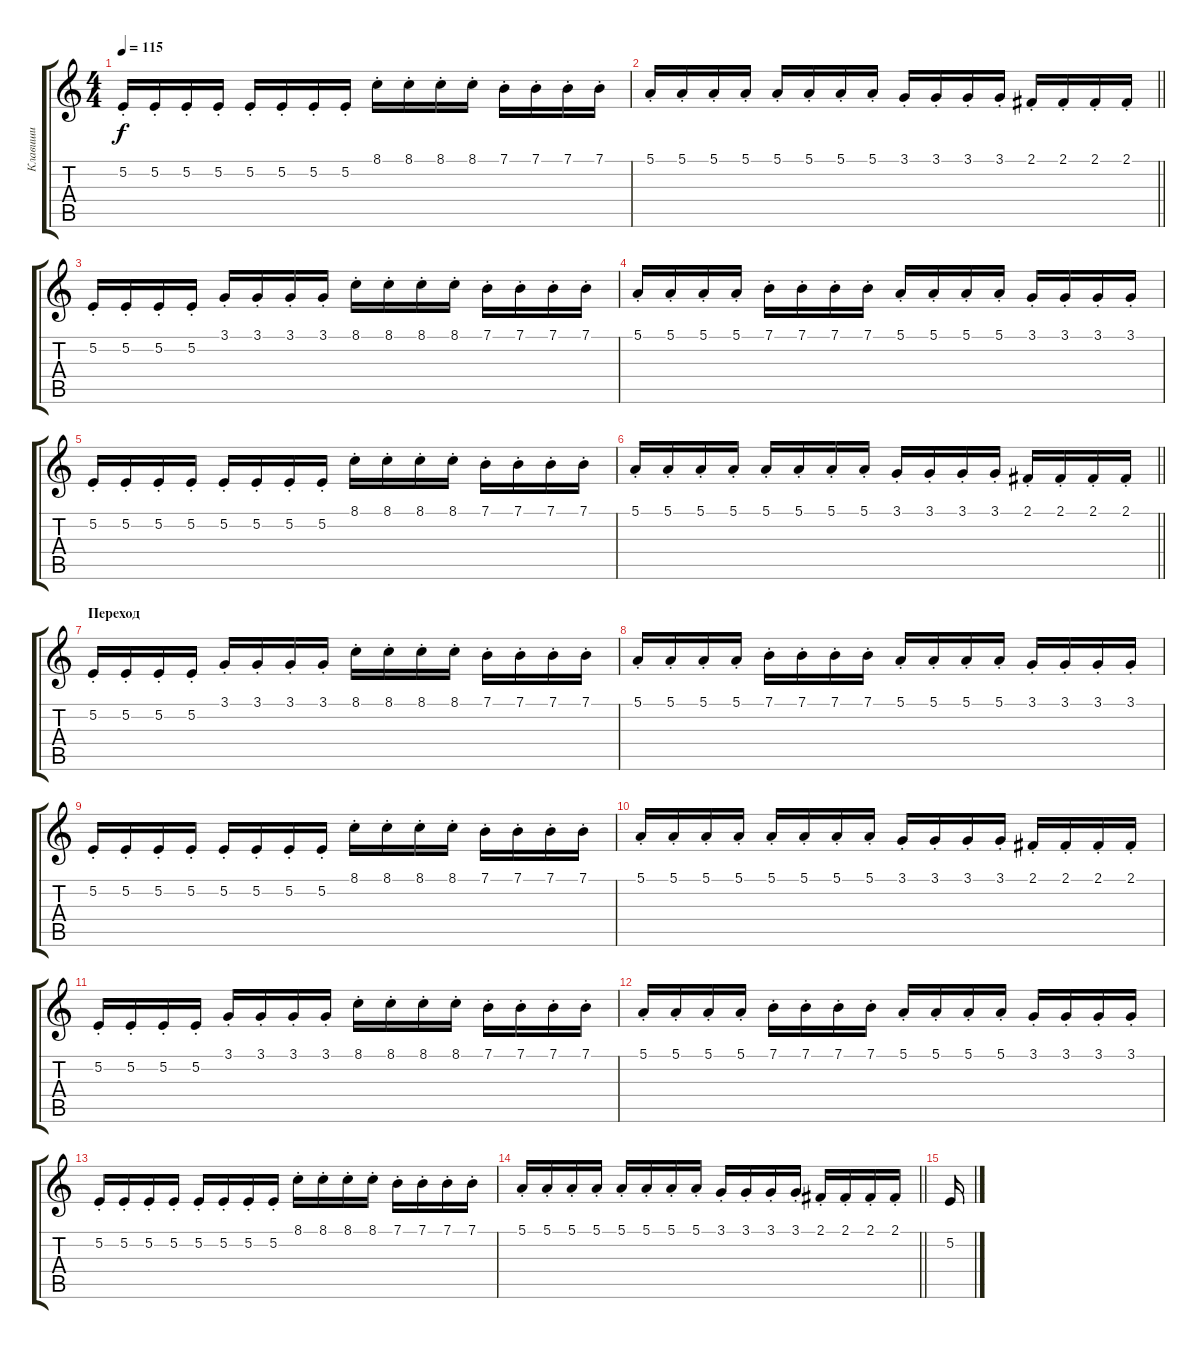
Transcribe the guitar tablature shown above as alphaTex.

\track ("Клавиши" "Клавиши") {instrument lead1square}
\staff {score tabs}
\tuning (E4 B3 G3 D3 A2 E2) {hide}
\ts (4 4)
\tempo 115
\clef g2
\ks c
5.2{st}.16{dy f} 5.2{st}.16 5.2{st}.16 5.2{st}.16 5.2{st}.16 5.2{st}.16 5.2{st}.16 5.2{st}.16 8.1{st}.16 8.1{st}.16 8.1{st}.16 8.1{st}.16 7.1{st}.16 7.1{st}.16 7.1{st}.16 7.1{st}.16 |
\barLineRight lightlight
5.1{st}.16 5.1{st}.16 5.1{st}.16 5.1{st}.16 5.1{st}.16 5.1{st}.16 5.1{st}.16 5.1{st}.16 3.1{st}.16 3.1{st}.16 3.1{st}.16 3.1{st}.16 2.1{st}.16 2.1{st}.16 2.1{st}.16 2.1{st}.16 |
5.2{st}.16 5.2{st}.16 5.2{st}.16 5.2{st}.16 3.1{st}.16 3.1{st}.16 3.1{st}.16 3.1{st}.16 8.1{st}.16 8.1{st}.16 8.1{st}.16 8.1{st}.16 7.1{st}.16 7.1{st}.16 7.1{st}.16 7.1{st}.16 |
5.1{st}.16 5.1{st}.16 5.1{st}.16 5.1{st}.16 7.1{st}.16 7.1{st}.16 7.1{st}.16 7.1{st}.16 5.1{st}.16 5.1{st}.16 5.1{st}.16 5.1{st}.16 3.1{st}.16 3.1{st}.16 3.1{st}.16 3.1{st}.16 |
5.2{st}.16 5.2{st}.16 5.2{st}.16 5.2{st}.16 5.2{st}.16 5.2{st}.16 5.2{st}.16 5.2{st}.16 8.1{st}.16 8.1{st}.16 8.1{st}.16 8.1{st}.16 7.1{st}.16 7.1{st}.16 7.1{st}.16 7.1{st}.16 |
\barLineRight lightlight
5.1{st}.16 5.1{st}.16 5.1{st}.16 5.1{st}.16 5.1{st}.16 5.1{st}.16 5.1{st}.16 5.1{st}.16 3.1{st}.16 3.1{st}.16 3.1{st}.16 3.1{st}.16 2.1{st}.16 2.1{st}.16 2.1{st}.16 2.1{st}.16 |
\section ("" "Переход")
5.2{st}.16 5.2{st}.16 5.2{st}.16 5.2{st}.16 3.1{st}.16 3.1{st}.16 3.1{st}.16 3.1{st}.16 8.1{st}.16 8.1{st}.16 8.1{st}.16 8.1{st}.16 7.1{st}.16 7.1{st}.16 7.1{st}.16 7.1{st}.16 |
5.1{st}.16 5.1{st}.16 5.1{st}.16 5.1{st}.16 7.1{st}.16 7.1{st}.16 7.1{st}.16 7.1{st}.16 5.1{st}.16 5.1{st}.16 5.1{st}.16 5.1{st}.16 3.1{st}.16 3.1{st}.16 3.1{st}.16 3.1{st}.16 |
5.2{st}.16 5.2{st}.16 5.2{st}.16 5.2{st}.16 5.2{st}.16 5.2{st}.16 5.2{st}.16 5.2{st}.16 8.1{st}.16 8.1{st}.16 8.1{st}.16 8.1{st}.16 7.1{st}.16 7.1{st}.16 7.1{st}.16 7.1{st}.16 |
5.1{st}.16 5.1{st}.16 5.1{st}.16 5.1{st}.16 5.1{st}.16 5.1{st}.16 5.1{st}.16 5.1{st}.16 3.1{st}.16 3.1{st}.16 3.1{st}.16 3.1{st}.16 2.1{st}.16 2.1{st}.16 2.1{st}.16 2.1{st}.16 |
5.2{st}.16 5.2{st}.16 5.2{st}.16 5.2{st}.16 3.1{st}.16 3.1{st}.16 3.1{st}.16 3.1{st}.16 8.1{st}.16 8.1{st}.16 8.1{st}.16 8.1{st}.16 7.1{st}.16 7.1{st}.16 7.1{st}.16 7.1{st}.16 |
5.1{st}.16 5.1{st}.16 5.1{st}.16 5.1{st}.16 7.1{st}.16 7.1{st}.16 7.1{st}.16 7.1{st}.16 5.1{st}.16 5.1{st}.16 5.1{st}.16 5.1{st}.16 3.1{st}.16 3.1{st}.16 3.1{st}.16 3.1{st}.16 |
5.2{st}.16 5.2{st}.16 5.2{st}.16 5.2{st}.16 5.2{st}.16 5.2{st}.16 5.2{st}.16 5.2{st}.16 8.1{st}.16 8.1{st}.16 8.1{st}.16 8.1{st}.16 7.1{st}.16 7.1{st}.16 7.1{st}.16 7.1{st}.16 |
\barLineRight lightlight
5.1{st}.16 5.1{st}.16 5.1{st}.16 5.1{st}.16 5.1{st}.16 5.1{st}.16 5.1{st}.16 5.1{st}.16 3.1{st}.16 3.1{st}.16 3.1{st}.16 3.1{st}.16 2.1{st}.16 2.1{st}.16 2.1{st}.16 2.1{st}.16 |
5.2.16
